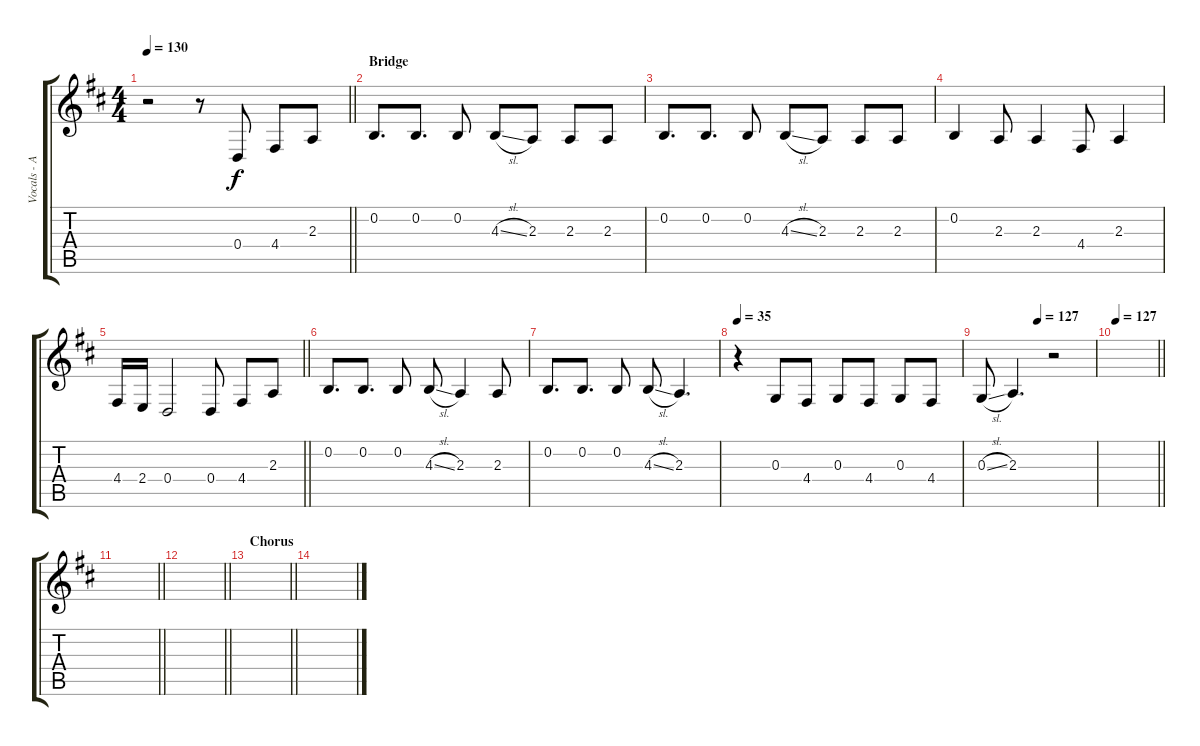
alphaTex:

\track ("Vocals - Alan" "Vocals - A") {instrument altosax}
\staff {score tabs}
\tuning (E4 B3 G3 D3 A2 E2) {hide}
\ts (4 4)
\tempo 130
\clef g2
\barLineRight lightlight
\ks d
r.2{dy f} r.8 0.4.8 4.4.8 2.3.8 |
\section ("" "Bridge")
0.2.8{d} 0.2.8{d} 0.2.8 4.3{sl}.8 2.3.8 2.3.8 2.3.8 |
0.2.8{d} 0.2.8{d} 0.2.8 4.3{sl}.8 2.3.8 2.3.8 2.3.8 |
0.2.4 2.3.8 2.3.4 4.4.8 2.3.4 |
\barLineRight lightlight
4.4.16 2.4.16 0.4.2 0.4.8 4.4.8 2.3.8 |
0.2.8{d} 0.2.8{d} 0.2.8 4.3{sl}.8 2.3.4 2.3.8 |
0.2.8{d} 0.2.8{d} 0.2.8 4.3{sl}.8 2.3.4{d} |
\tempo 35
r.4 0.3.8 4.4.8 0.3.8 4.4.8 0.3.8 4.4.8 |
\tempo (127 0.5)
0.3{sl}.8 2.3.4{d} r.2 |
\tempo 127
\barLineRight lightlight
|
\barLineRight lightlight
|
\barLineRight lightlight
|
\section ("" "Chorus")
\barLineRight lightlight
|
\section ("" "")
